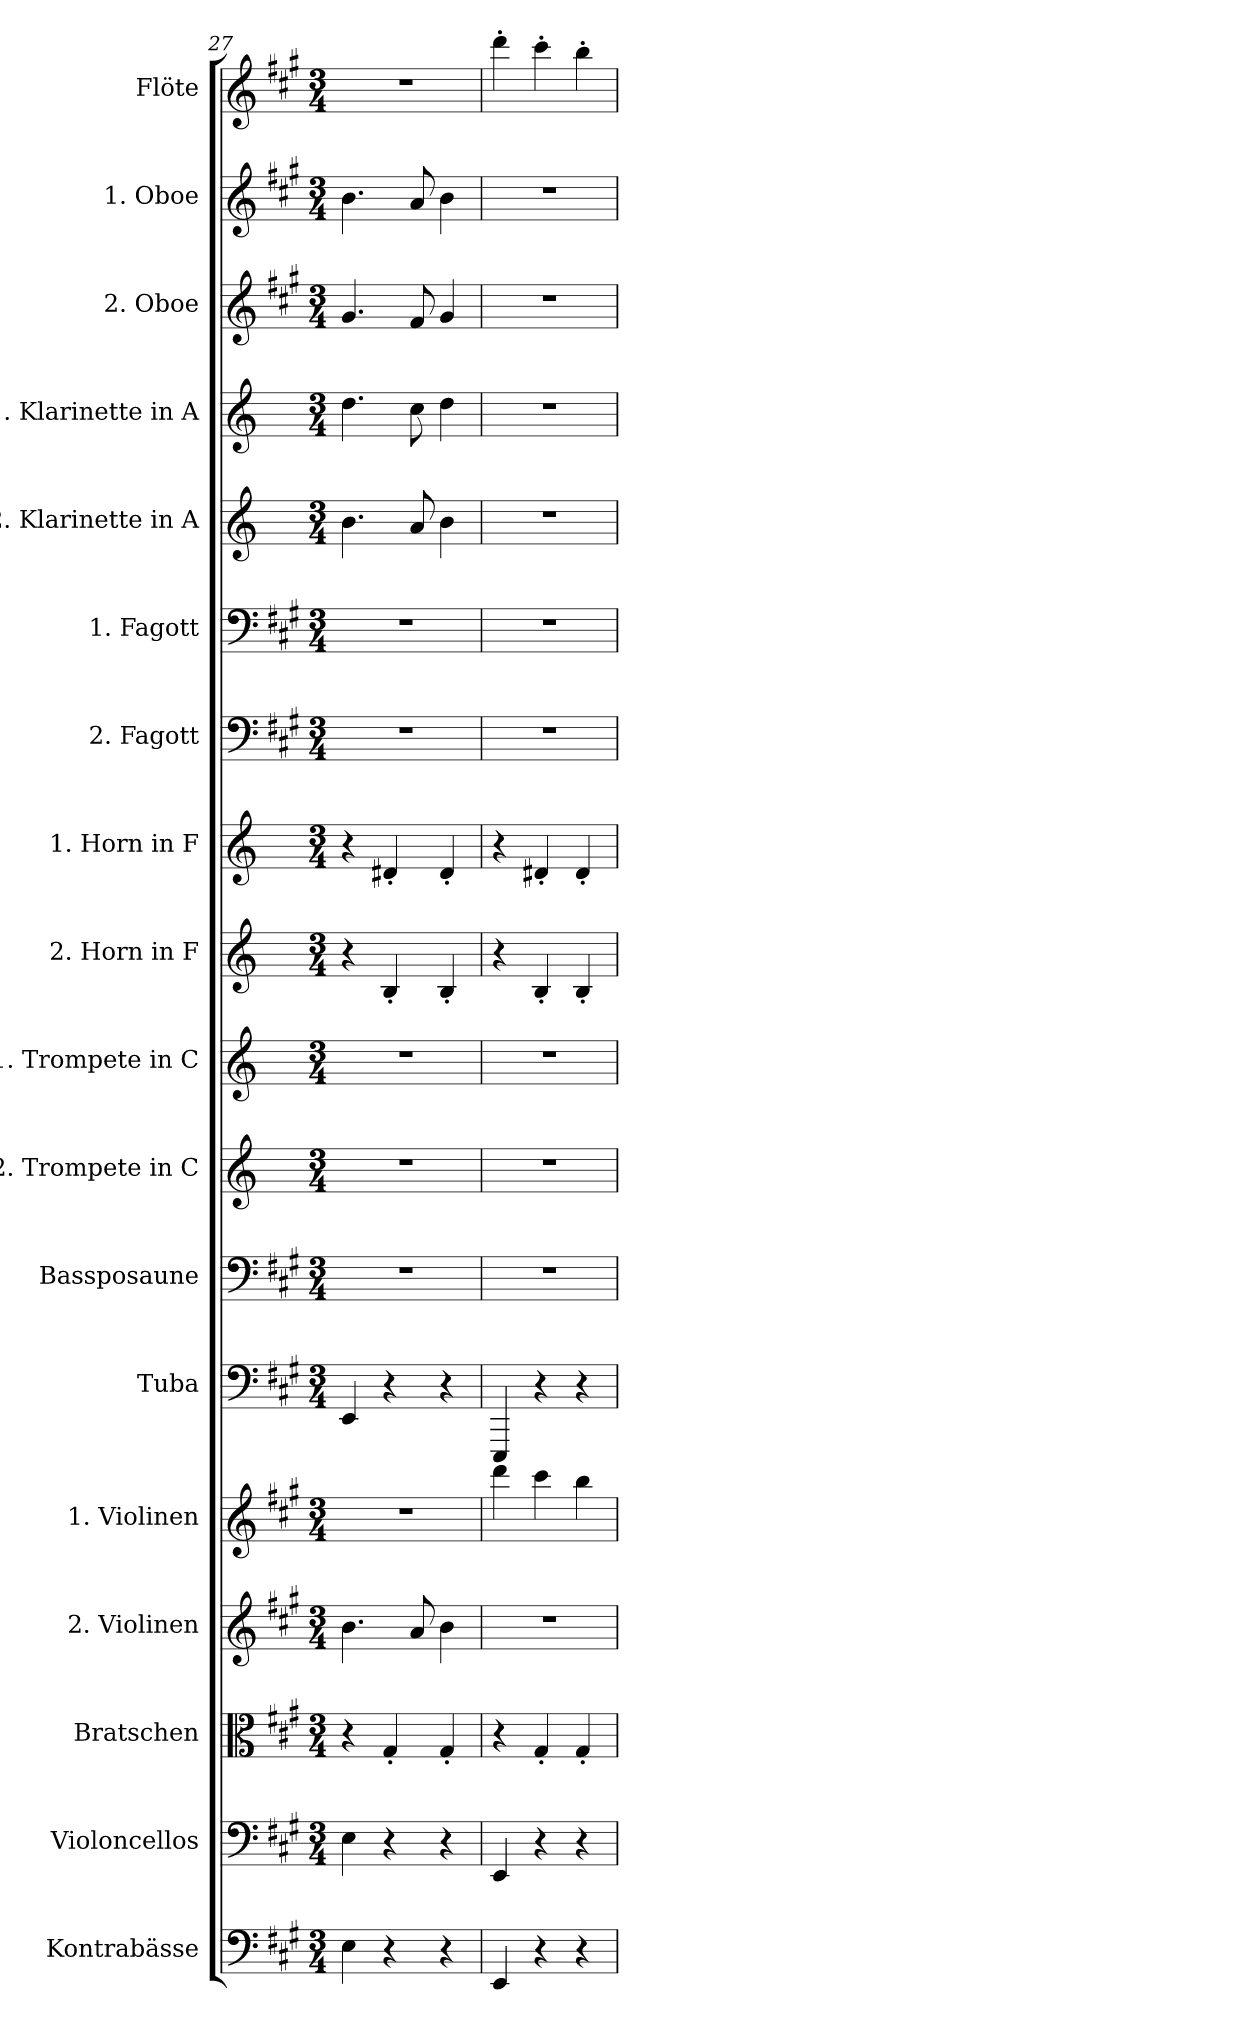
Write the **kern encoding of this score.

**kern	**kern	**kern	**kern	**kern	**kern	**kern	**kern	**kern	**kern	**kern	**kern	**kern	**kern	**kern	**kern	**kern	**kern
*part18	*part17	*part16	*part15	*part14	*part13	*part12	*part11	*part10	*part9	*part8	*part7	*part6	*part5	*part4	*part3	*part2	*part1
*staff18	*staff17	*staff16	*staff15	*staff14	*staff13	*staff12	*staff11	*staff10	*staff9	*staff8	*staff7	*staff6	*staff5	*staff4	*staff3	*staff2	*staff1
*I"Kontrabässe	*I"Violoncellos	*I"Bratschen	*I"2. Violinen	*I"1. Violinen	*I"Tuba	*I"Bassposaune	*I"2. Trompete in C	*I"1. Trompete in C	*I"2. Horn in F	*I"1. Horn in F	*I"2. Fagott	*I"1. Fagott	*I"2. Klarinette in A	*I"1. Klarinette in A	*I"2. Oboe	*I"1. Oboe	*I"Flöte
*I'Kbs.	*I'Vcs.	*I'Bran.	*I'2. Vln.	*I'1. Vln.	*I'Tba.	*I'B.psn.	*	*	*	*	*I'2. Fgt.	*I'1. Fgt.	*	*	*I'2. Ob.	*I'1. Ob.	*I'Fl.
*clefF4	*clefF4	*clefC3	*clefG2	*clefG2	*clefF4	*clefF4	*clefG2	*clefG2	*clefG2	*clefG2	*clefF4	*clefF4	*clefG2	*clefG2	*clefG2	*clefG2	*clefG2
*ITrd7c12	*	*	*	*	*	*	*	*	*ITrd4c7	*ITrd4c7	*	*	*ITrd2c3	*ITrd2c3	*	*	*
*k[f#c#g#]	*k[f#c#g#]	*k[f#c#g#]	*k[f#c#g#]	*k[f#c#g#]	*k[f#c#g#]	*k[f#c#g#]	*k[]	*k[]	*k[b-]	*k[b-]	*k[f#c#g#]	*k[f#c#g#]	*k[f#c#g#]	*k[f#c#g#]	*k[f#c#g#]	*k[f#c#g#]	*k[f#c#g#]
*M3/4	*M3/4	*M3/4	*M3/4	*M3/4	*M3/4	*M3/4	*M3/4	*M3/4	*M3/4	*M3/4	*M3/4	*M3/4	*M3/4	*M3/4	*M3/4	*M3/4	*M3/4
=27	=27	=27	=27	=27	=27	=27	=27	=27	=27	=27	=27	=27	=27	=27	=27	=27	=27
4EE\	4E\	4r	4.b\	2.r	4EE/	2.r	2.r	2.r	4r	4r	2.r	2.r	4.g#\	4.b\	4.g#/	4.b\	2.r
4r	4r	4G#'/	.	.	4r	.	.	.	4E'/	4G#X'/	.	.	.	.	.	.	.
.	.	.	8a/	.	.	.	.	.	.	.	.	.	8f#/	8a\	8f#/	8a/	.
4r	4r	4G#'/	4b\	.	4r	.	.	.	4E'/	4G#'/	.	.	4g#\	4b\	4g#/	4b\	.
=28	=28	=28	=28	=28	=28	=28	=28	=28	=28	=28	=28	=28	=28	=28	=28	=28	=28
4EEE/	4EE/	4r	2.r	4ddd\	4EEE/	2.r	2.r	2.r	4r	4r	2.r	2.r	2.r	2.r	2.r	2.r	4ddd'\
4r	4r	4G#'/	.	4ccc#\	4r	.	.	.	4E'/	4G#X'/	.	.	.	.	.	.	4ccc#'\
4r	4r	4G#'/	.	4bb\	4r	.	.	.	4E'/	4G#'/	.	.	.	.	.	.	4bb'\
=	=	=	=	=	=	=	=	=	=	=	=	=	=	=	=	=	=
*-	*-	*-	*-	*-	*-	*-	*-	*-	*-	*-	*-	*-	*-	*-	*-	*-	*-
